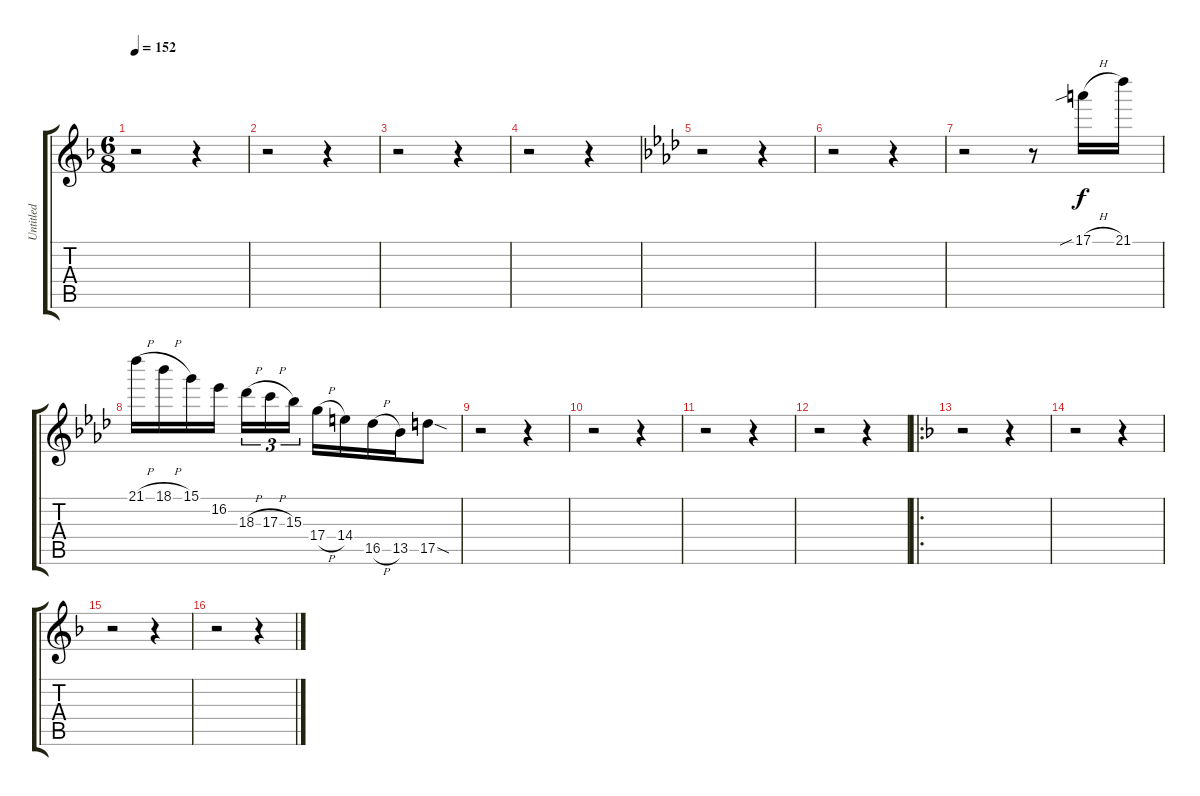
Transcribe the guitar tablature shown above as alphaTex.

\track ("Untitled" "Untitled") {instrument distortionguitar}
\staff {score tabs}
\tuning (E4 B3 G3 D3 A2 E2) {hide}
\ts (6 8)
\tempo 152
\clef g2
\ks f
r.2{dy f} r.4 |
r.2 r.4 |
r.2 r.4 |
r.2 r.4 |
\ks ab
r.2 r.4 |
r.2 r.4 |
r.2 r.8 17.1{sib h}.16 21.1.16 |
21.1{h}.16 18.1{h}.16 15.1.16 16.2.16{beam splitsecondary} 18.3{h}.16{tu (3 2)} 17.3{h}.16{tu (3 2)} 15.3.16{tu (3 2)} 17.4{h}.16 14.4.16 16.5{h}.16 13.5.16 17.5{sod}.8 |
r.2 r.4 |
r.2 r.4 |
r.2 r.4 |
r.2 r.4 |
\ro
\ks f
r.2 r.4 |
r.2 r.4 |
r.2 r.4 |
r.2 r.4
